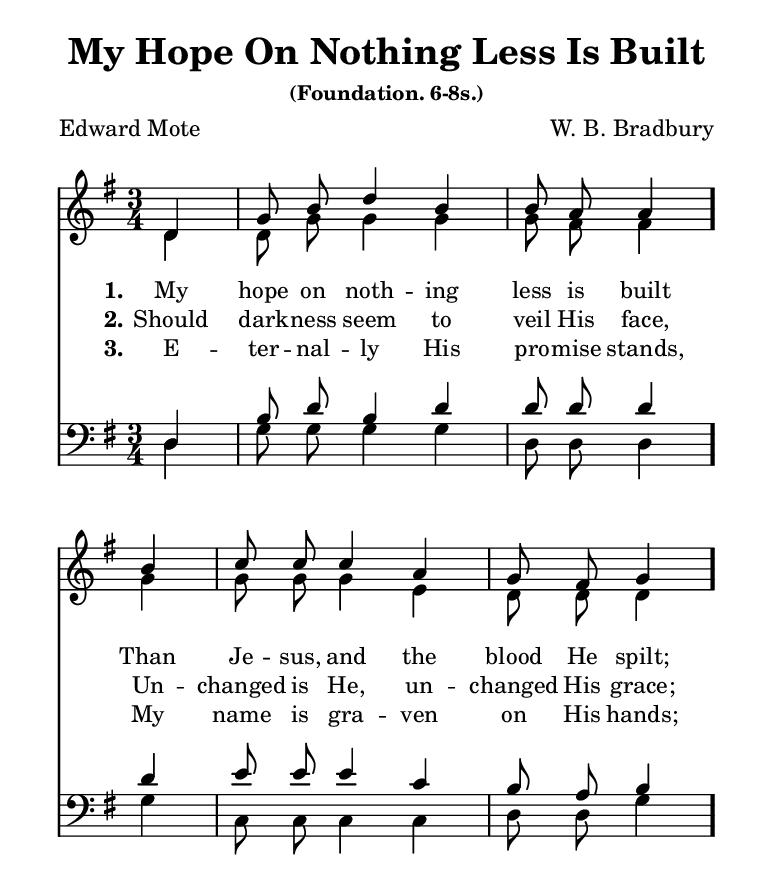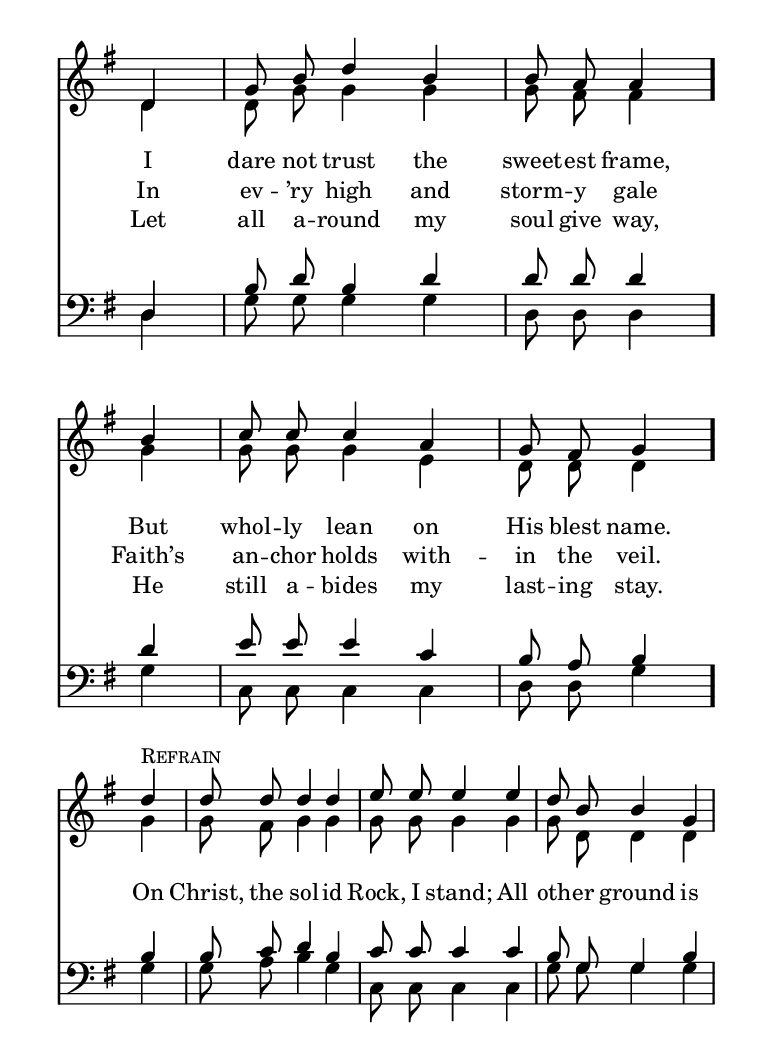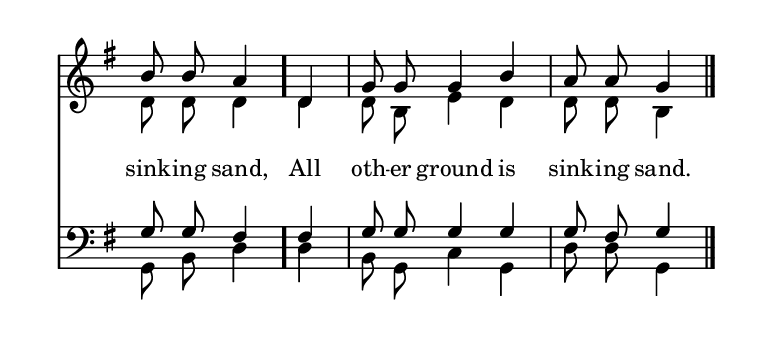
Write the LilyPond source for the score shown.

\include "common/global.ily"
\paper {
  \include "common/paper.ily"
  ragged-bottom = ##t
  ragged-last-bottom = ##t
  %systems-per-page = ##f
  page-count = ##f
}

\header{
  title = "My Hope On Nothing Less Is Built"
  subsubtitle = "(Foundation. 6-8s.)"
  %meter = "6-8s."
  poet = "Edward Mote"
  composer = "W. B. Bradbury"
  %copyright = ""
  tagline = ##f
}

patternA = { c4 | c8 c8 c4 c4 | c8 c8 c4 } % all phrases

global = {
  \include "common/overrides.ily"
  %\autoBeamOff
  \override Staff.TimeSignature.style = #'()
  \time 3/4
  \once \override Score.MetronomeMark.transparent = ##t
  \tempo 4 = 66
  \key g \major
  \partial 4
  \autoBeamOff
}

notesSoprano = {
\global
\relative c' {

  \changePitch \patternA { d  | g b d b | b a a   } \bar "."
  \changePitch \patternA { b  | c c c a | g fis g } \bar "."
  \changePitch \patternA { d  | g b d b | b a a   } \bar "."
  \changePitch \patternA { b  | c c c a | g fis g } \bar "."

  << s^\markup { \small \caps "Refrain" }
  \changePitch \patternA { d' | d d d d | e e e   } \bar "." >>
  \changePitch \patternA { e  | d b b g | b b a   } \bar "."
  \changePitch \patternA { d, | g g g b | a a g   } \bar "|."

}
}

notesAlto = {
\global
\relative e' {

  \changePitch \patternA { d | d g g g   | g fis fis }
  \changePitch \patternA { g | g g g e   | d d d     }
  \changePitch \patternA { d | d g g g   | g fis fis }
  \changePitch \patternA { g | g g g e   | d d d     }

  \changePitch \patternA { g | g fis g g | g g g     }
  \changePitch \patternA { g | g d d d   | d d d     }
  \changePitch \patternA { d | d b e d   | d d b     }

}
}

notesTenor = {
\global
\relative a, {


  \changePitch \patternA { d   | b' d b d | d d d   }
  \changePitch \patternA { d   | e e e c  | b a b   }
  \changePitch \patternA { d,  | b' d b d | d d d   }
  \changePitch \patternA { d   | e e e c  | b a b   }

  \changePitch \patternA { b   | b c d b  | c c c   }
  \changePitch \patternA { c   | b g g b  | g g fis }
  \changePitch \patternA { fis | g g g g  | g fis g }

}
}

notesBass = {
\global
\relative f {


  \changePitch \patternA { d | g g g g  | d d d   }
  \changePitch \patternA { g | c, c c c | d d g   }
  \changePitch \patternA { d | g g g g  | d d d   }
  \changePitch \patternA { g | c, c c c | d d g   }

  \changePitch \patternA { g | g a b g  | c, c c  }
  \changePitch \patternA { c | g' g g g | g, b d  }
  \changePitch \patternA { d | b g c g  | d' d g, }

}
}

Refrain = \lyricmode {

  On Christ, the sol -- id Rock, I stand;
  All oth -- er ground is sink -- ing sand,
  All oth -- er ground is sink -- ing sand.

}

wordsA = \lyricmode {
\set stanza = "1."

  My hope on noth -- ing less is built
  Than Je -- sus, and the blood He spilt;
  I dare not trust the sweet -- est frame,
  But whol -- ly lean on His blest name.
}

wordsB = \lyricmode {
\set stanza = "2."

  Should dark -- ness seem to veil His face,
  Un -- changed is He, un -- changed His grace;
  In ev -- ’ry high and storm -- y gale
  Faith’s an -- chor holds with -- in the veil. \break
  \Refrain
}

wordsC = \lyricmode {
\set stanza = "3."

  E -- ter -- nal -- ly His pro -- mise stands,
  My name is gra -- ven on His hands;
  Let all a -- round my soul give way,
  He still a -- bides my last -- ing stay.
}


\score {
  \context ChoirStaff <<
    \context Staff = upper <<
      \set ChoirStaff.systemStartDelimiter = #'SystemStartBar
      \context Voice  = sopranos { \voiceOne << \notesSoprano >> }
      \context Voice  = altos { \voiceTwo << \notesAlto >> }
      \context Lyrics = one   \lyricsto sopranos \wordsA
      \context Lyrics = two   \lyricsto sopranos \wordsB
      \context Lyrics = three \lyricsto sopranos \wordsC
    >>
    \context Staff = men <<
      \clef bass
      \context Voice  = tenors { \voiceOne << \notesTenor >> }
      \context Voice  = basses { \voiceTwo << \notesBass >> }
    >>
  >>
  \layout {
    \include "common/layout.ily"
  }
  \midi{
    \include "common/midi.ily"
  }
}

\version "2.18.0"  % necessary for upgrading to future LilyPond versions.

% vi:set et ts=2 sw=2 ai nocindent syntax=lilypond:
